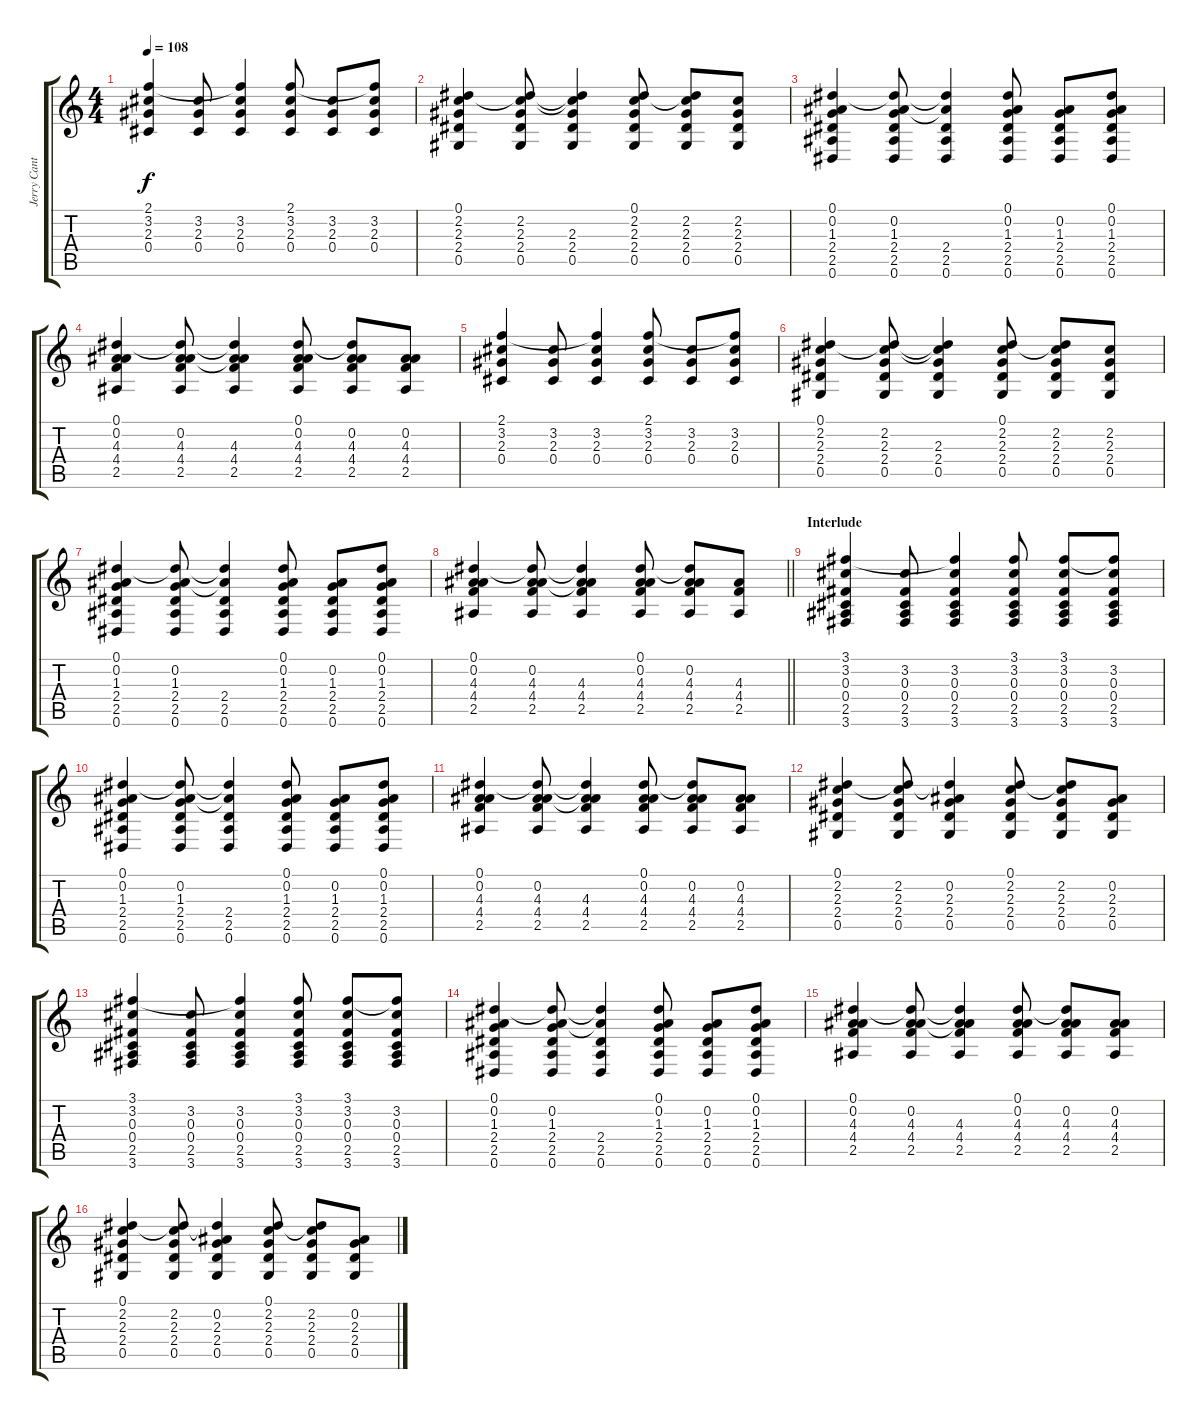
\track ("Jerry Cantrell " "Jerry Cant") {instrument acousticguitarnylon}
\staff {score tabs}
\tuning (Eb4 Bb3 Gb3 Db3 Ab2 Eb2) {hide}
\ts (4 4)
\tempo 108
\clef g2
\ks c
(2.1 3.2 2.3 0.4).4{dy f} (3.2 2.3 0.4).8 (2.1{t} 3.2 2.3 0.4).4 (2.1 3.2 2.3 0.4).8 (3.2 2.3 0.4).8 (2.1{t} 3.2 2.3 0.4).8 |
(0.1 2.2 2.3 2.4 0.5).4 (0.1{t} 2.2 2.3 2.4 0.5).8 (0.1{t} 2.2{t} 2.3 2.4 0.5).4 (0.1 2.2 2.3 2.4 0.5).8 (0.1{t} 2.2 2.3 2.4 0.5).8 (2.2 2.3 2.4 0.5).8 |
(0.1 0.2 1.3 2.4 2.5 0.6).4 (0.1{t} 0.2 1.3 2.4 2.5 0.6).8 (0.1{t} 0.2{t} 2.4 2.5 0.6).4 (0.1 0.2 1.3 2.4 2.5 0.6).8 (0.2 1.3 2.4 2.5 0.6).8 (0.1 0.2 1.3 2.4 2.5 0.6).8 |
(0.1 0.2 4.3 4.4 2.5).4 (0.1{t} 0.2 4.3 4.4 2.5).8 (0.1{t} 0.2{t} 4.3 4.4 2.5).4 (0.1 0.2 4.3 4.4 2.5).8 (0.1{t} 0.2 4.3 4.4 2.5).8 (0.2 4.3 4.4 2.5).8 |
(2.1 3.2 2.3 0.4).4 (3.2 2.3 0.4).8 (2.1{t} 3.2 2.3 0.4).4 (2.1 3.2 2.3 0.4).8 (3.2 2.3 0.4).8 (2.1{t} 3.2 2.3 0.4).8 |
(0.1 2.2 2.3 2.4 0.5).4 (0.1{t} 2.2 2.3 2.4 0.5).8 (0.1{t} 2.2{t} 2.3 2.4 0.5).4 (0.1 2.2 2.3 2.4 0.5).8 (0.1{t} 2.2 2.3 2.4 0.5).8 (2.2 2.3 2.4 0.5).8 |
(0.1 0.2 1.3 2.4 2.5 0.6).4 (0.1{t} 0.2 1.3 2.4 2.5 0.6).8 (0.1{t} 0.2{t} 2.4 2.5 0.6).4 (0.1 0.2 1.3 2.4 2.5 0.6).8 (0.2 1.3 2.4 2.5 0.6).8 (0.1 0.2 1.3 2.4 2.5 0.6).8 |
\barLineRight lightlight
(0.1 0.2 4.3 4.4 2.5).4 (0.1{t} 0.2 4.3 4.4 2.5).8 (0.1{t} 0.2{t} 4.3 4.4 2.5).4 (0.1 0.2 4.3 4.4 2.5).8 (0.1{t} 0.2 4.3 4.4 2.5).8 (4.3 4.4 2.5).8 |
\section ("" "Interlude")
(3.1 3.2 0.3 0.4 2.5 3.6).4 (3.2 0.3 0.4 2.5 3.6).8 (3.1{t} 3.2 0.3 0.4 2.5 3.6).4 (3.1 3.2 0.3 0.4 2.5 3.6).8 (3.1 3.2 0.3 0.4 2.5 3.6).8 (3.1{t} 3.2 0.3 0.4 2.5 3.6).8 |
(0.1 0.2 1.3 2.4 2.5 0.6).4 (0.1{t} 0.2 1.3 2.4 2.5 0.6).8 (0.1{t} 0.2{t} 2.4 2.5 0.6).4 (0.1 0.2 1.3 2.4 2.5 0.6).8 (0.2 1.3 2.4 2.5 0.6).8 (0.1 0.2 1.3 2.4 2.5 0.6).8 |
(0.1 0.2 4.3 4.4 2.5).4 (0.1{t} 0.2 4.3 4.4 2.5).8 (0.1{t} 0.2{t} 4.3 4.4 2.5).4 (0.1 0.2 4.3 4.4 2.5).8 (0.1{t} 0.2 4.3 4.4 2.5).8 (0.2 4.3 4.4 2.5).8 |
(0.1 2.2 2.3 2.4 0.5).4 (0.1{t} 2.2 2.3 2.4 0.5).8 (0.1{t} 0.2 2.3 2.4 0.5).4 (0.1 2.2 2.3 2.4 0.5).8 (0.1{t} 2.2 2.3 2.4 0.5).8 (0.2 2.3 2.4 0.5).8 |
(3.1 3.2 0.3 0.4 2.5 3.6).4 (3.2 0.3 0.4 2.5 3.6).8 (3.1{t} 3.2 0.3 0.4 2.5 3.6).4 (3.1 3.2 0.3 0.4 2.5 3.6).8 (3.1 3.2 0.3 0.4 2.5 3.6).8 (3.1{t} 3.2 0.3 0.4 2.5 3.6).8 |
(0.1 0.2 1.3 2.4 2.5 0.6).4 (0.1{t} 0.2 1.3 2.4 2.5 0.6).8 (0.1{t} 0.2{t} 2.4 2.5 0.6).4 (0.1 0.2 1.3 2.4 2.5 0.6).8 (0.2 1.3 2.4 2.5 0.6).8 (0.1 0.2 1.3 2.4 2.5 0.6).8 |
(0.1 0.2 4.3 4.4 2.5).4 (0.1{t} 0.2 4.3 4.4 2.5).8 (0.1{t} 0.2{t} 4.3 4.4 2.5).4 (0.1 0.2 4.3 4.4 2.5).8 (0.1{t} 0.2 4.3 4.4 2.5).8 (0.2 4.3 4.4 2.5).8 |
(0.1 2.2 2.3 2.4 0.5).4 (0.1{t} 2.2 2.3 2.4 0.5).8 (0.1{t} 0.2 2.3 2.4 0.5).4 (0.1 2.2 2.3 2.4 0.5).8 (0.1{t} 2.2 2.3 2.4 0.5).8 (0.2 2.3 2.4 0.5).8
